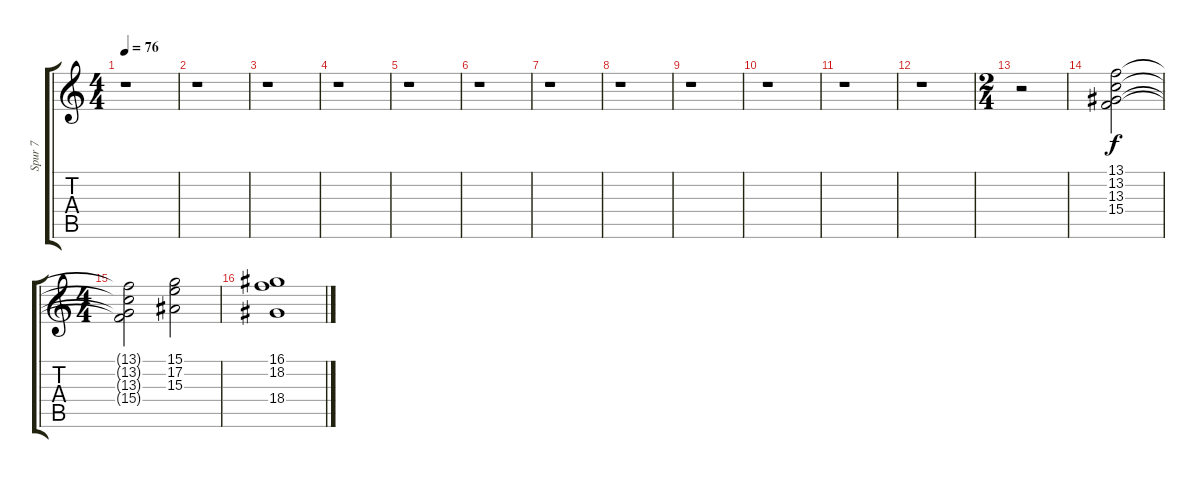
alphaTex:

\track ("Spur 7" "Spur 7") {instrument percussiveorgan}
\staff {score tabs}
\tuning (E4 B3 G3 D3 A2 E2) {hide}
\ts (4 4)
\tempo 76
\clef g2
\ks c
r.1{dy f instrument percussiveorgan} |
r.1 |
r.1 |
r.1 |
r.1 |
r.1 |
r.1 |
r.1 |
r.1 |
r.1 |
r.1 |
r.1 |
\ts (2 4)
r.2 |
(13.1 13.2 13.3 15.4).2{volume 10} |
\ts (4 4)
(13.1{t} 13.2{t} 13.3{t} 15.4{t}).2 (15.1 17.2 15.3).2{volume 10} |
(16.1 18.2 18.4).1{volume 9}
